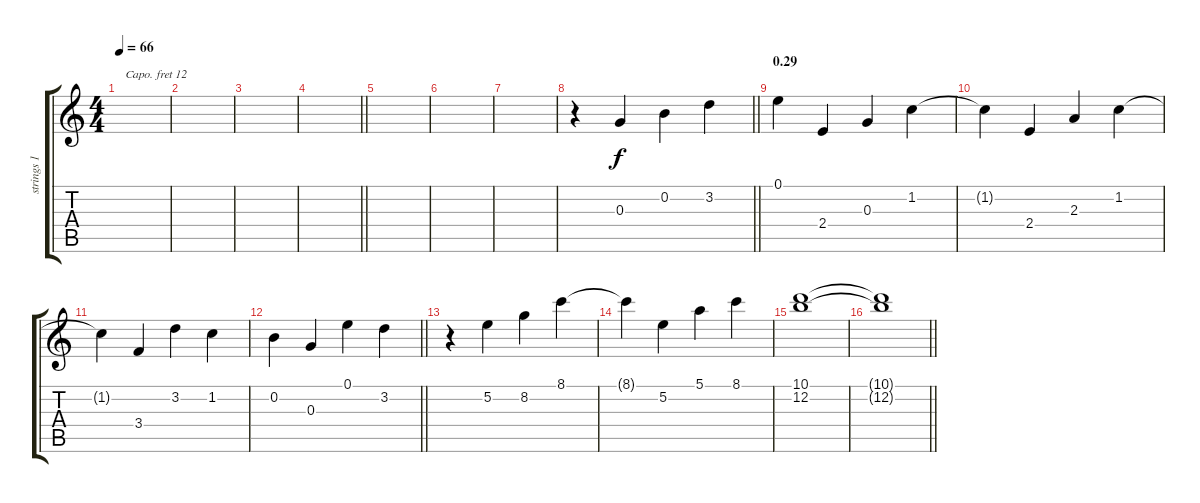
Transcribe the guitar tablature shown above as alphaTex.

\track ("strings 1 (+12)" "strings 1 ") {instrument stringensemble1}
\staff {score tabs}
\capo 12
\tuning (E4 B3 G3 D3 A2 E2) {hide}
\ts (4 4)
\tempo 66
\clef g2
\ks c
|
|
|
\barLineRight lightlight
|
|
|
|
\barLineRight lightlight
r.4 0.3.4 0.2.4 3.2.4 |
\section ("" "0.29")
0.1.4 2.4.4 0.3.4 1.2.4 |
1.2{t}.4 2.4.4 2.3.4 1.2.4 |
1.2{t}.4 3.4.4 3.2.4 1.2.4 |
\barLineRight lightlight
0.2.4 0.3.4 0.1.4 3.2.4 |
r.4 5.2.4 8.2.4 8.1.4 |
8.1{t}.4 5.2.4 5.1.4 8.1.4 |
(10.1 12.2).1 |
\barLineRight lightlight
(10.1{t} 12.2{t}).1
